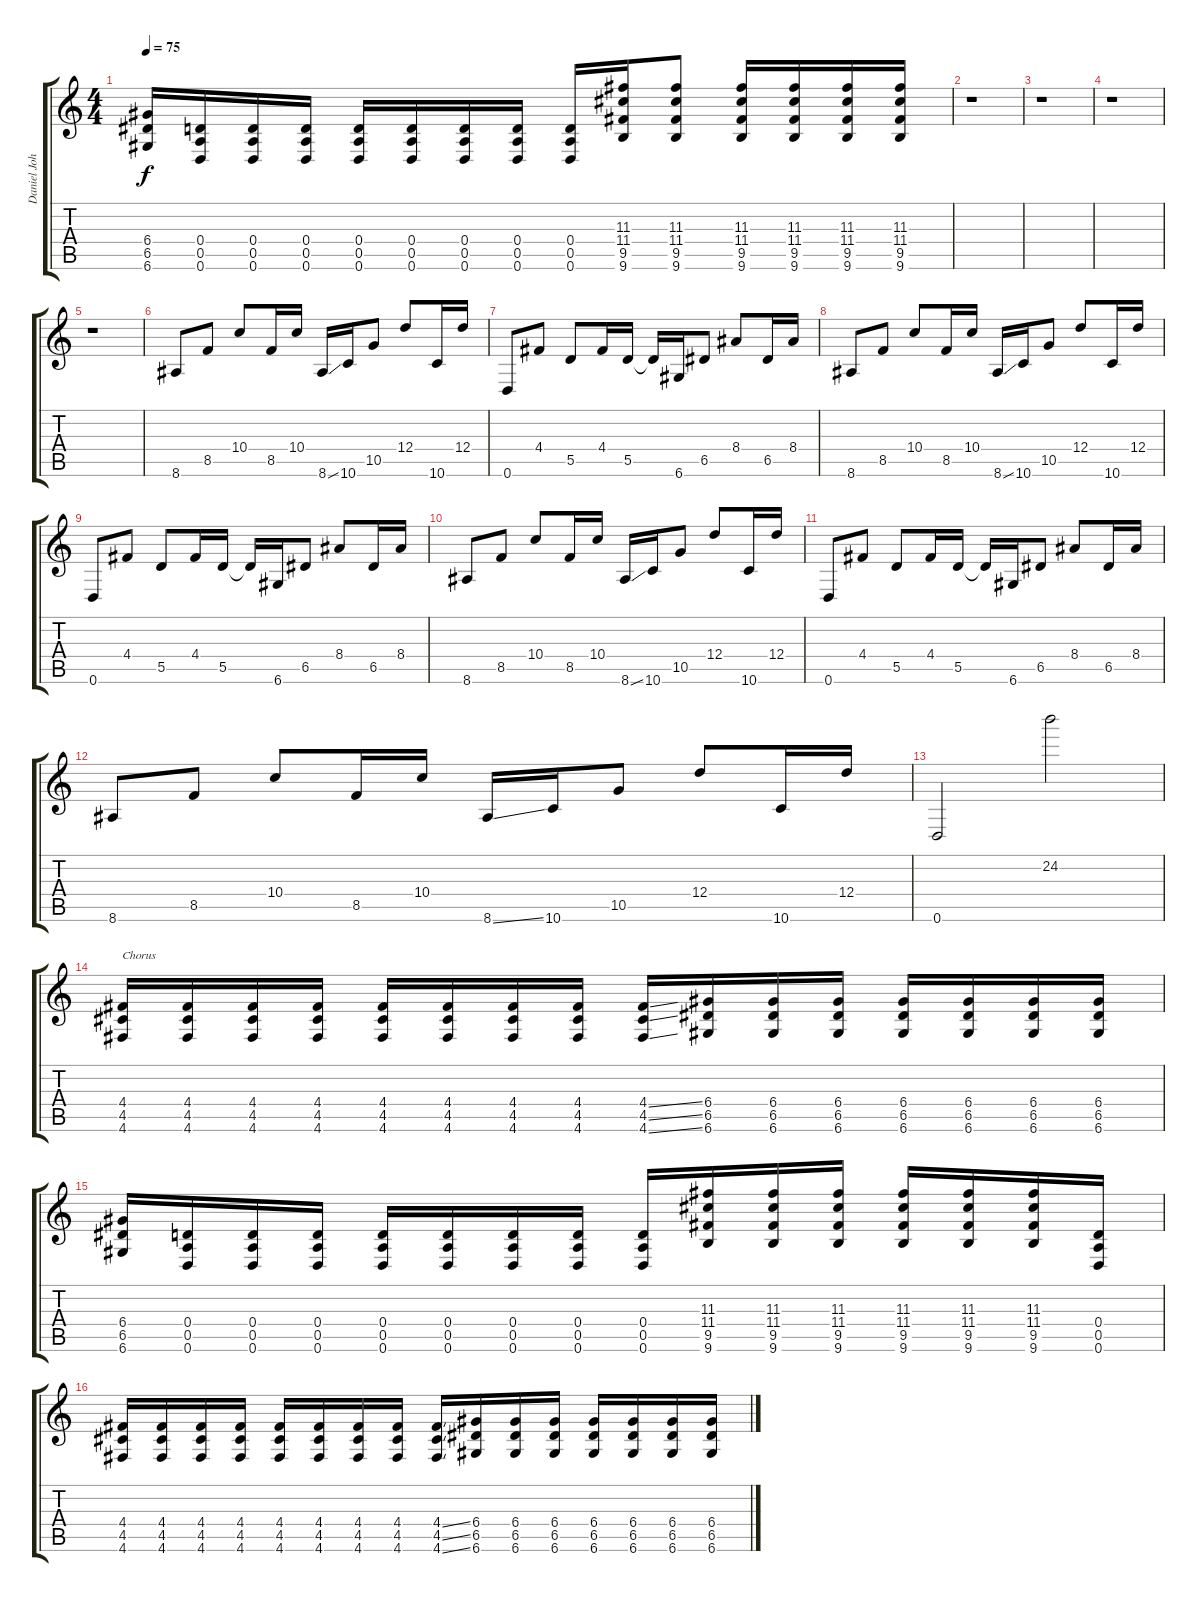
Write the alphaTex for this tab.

\track ("Daniel Johns (Gtr3)" "Daniel Joh") {instrument distortionguitar}
\staff {score tabs}
\tuning (E4 B3 G3 D3 A2 D2) {hide}
\ts (4 4)
\tempo 75
\clef g2
\ks c
(6.4 6.5 6.6).16{dy f} (0.4 0.5 0.6).16 (0.4 0.5 0.6).16 (0.4 0.5 0.6).16 (0.4 0.5 0.6).16 (0.4 0.5 0.6).16 (0.4 0.5 0.6).16 (0.4 0.5 0.6).16 (0.4 0.5 0.6).16 (11.3 11.4 9.5 9.6).16 (11.3 11.4 9.5 9.6).8 (11.3 11.4 9.5 9.6).16 (11.3 11.4 9.5 9.6).16 (11.3 11.4 9.5 9.6).16 (11.3 11.4 9.5 9.6).16 |
r.1 |
r.1 |
r.1 |
r.1 |
8.6.8{volume 16} 8.5.8 10.4.8 8.5.16 10.4.16 8.6{ss}.16 10.6.16 10.5.8 12.4.8 10.6.16 12.4.16 |
0.6.8 4.4.8 5.5.8 4.4.16 5.5.16 5.5{t}.16 6.6.16 6.5.8 8.4.8 6.5.16 8.4.16 |
8.6.8 8.5.8 10.4.8 8.5.16 10.4.16 8.6{ss}.16 10.6.16 10.5.8 12.4.8 10.6.16 12.4.16 |
0.6.8 4.4.8 5.5.8 4.4.16 5.5.16 5.5{t}.16 6.6.16 6.5.8 8.4.8 6.5.16 8.4.16 |
8.6.8 8.5.8 10.4.8 8.5.16 10.4.16 8.6{ss}.16 10.6.16 10.5.8 12.4.8 10.6.16 12.4.16 |
0.6.8 4.4.8 5.5.8 4.4.16 5.5.16 5.5{t}.16 6.6.16 6.5.8 8.4.8 6.5.16 8.4.16 |
8.6.8 8.5.8 10.4.8 8.5.16 10.4.16 8.6{ss}.16 10.6.16 10.5.8 12.4.8 10.6.16 12.4.16 |
0.6.2 24.2.2 |
(4.4 4.5 4.6).16{txt "Chorus" volume 14} (4.4 4.5 4.6).16 (4.4 4.5 4.6).16 (4.4 4.5 4.6).16 (4.4 4.5 4.6).16 (4.4 4.5 4.6).16 (4.4 4.5 4.6).16 (4.4 4.5 4.6).16 (4.4{ss} 4.5{ss} 4.6{ss}).16 (6.4 6.5 6.6).16 (6.4 6.5 6.6).16 (6.4 6.5 6.6).16 (6.4 6.5 6.6).16 (6.4 6.5 6.6).16 (6.4 6.5 6.6).16 (6.4 6.5 6.6).16 |
(6.4 6.5 6.6).16 (0.4 0.5 0.6).16 (0.4 0.5 0.6).16 (0.4 0.5 0.6).16 (0.4 0.5 0.6).16 (0.4 0.5 0.6).16 (0.4 0.5 0.6).16 (0.4 0.5 0.6).16 (0.4 0.5 0.6).16 (11.3 11.4 9.5 9.6).16 (11.3 11.4 9.5 9.6).16 (11.3 11.4 9.5 9.6).16 (11.3 11.4 9.5 9.6).16 (11.3 11.4 9.5 9.6).16 (11.3 11.4 9.5 9.6).16 (0.4 0.5 0.6).16 |
(4.4 4.5 4.6).16 (4.4 4.5 4.6).16 (4.4 4.5 4.6).16 (4.4 4.5 4.6).16 (4.4 4.5 4.6).16 (4.4 4.5 4.6).16 (4.4 4.5 4.6).16 (4.4 4.5 4.6).16 (4.4{ss} 4.5{ss} 4.6{ss}).16 (6.4 6.5 6.6).16 (6.4 6.5 6.6).16 (6.4 6.5 6.6).16 (6.4 6.5 6.6).16 (6.4 6.5 6.6).16 (6.4 6.5 6.6).16 (6.4 6.5 6.6).16
